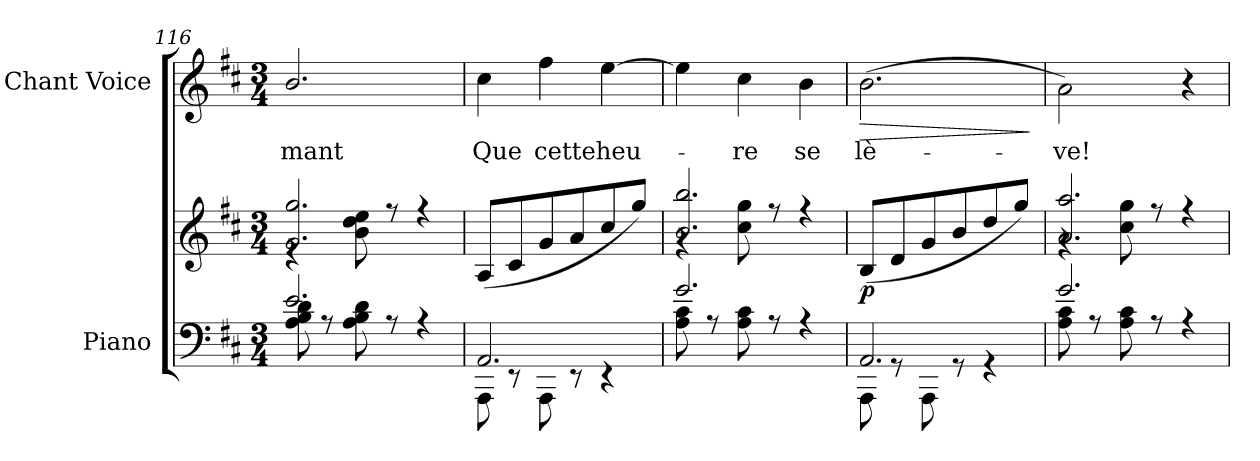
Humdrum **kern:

**kern	**kern	**dynam	**kern	**text	**dynam
*part2	*part2	*part2	*part1	*part1	*part1
*staff3	*staff2	*staff2/3	*staff1	*staff1	*staff1
*I"Piano	*	*	*I"Chant Voice	*	*
*I'Pno	*	*	*	*	*
*clefF4	*clefG2	*	*clefG2	*	*
*k[f#c#]	*k[f#c#]	*	*k[f#c#]	*	*
*M3/4	*M3/4	*	*M3/4	*	*
=116	=116	=116	=116	=116	=116
*^	*^	*	*	*	*
!	!	!	!	!	!	!LO:LY:b	!
2.e/	8A\ 8B\ 8d\	2.g/ 2.gg/	4re	.	2.b/	-mant	.
.	8rA	.	.	.	.	.	.
.	8A\ 8B\ 8d\	.	8b\ 8dd\ 8ee\	.	.	.	.
.	8rA	.	8rff	.	.	.	.
.	4rA	.	4rff	.	.	.	.
=117	=117	=117	=117	=117	=117	=117	=117
!	!	!	!	!LO:DY:b	!	!LO:LY:b	!
!	!	!	!	!LO:DY:n=1:b	!	!	!LO:DY:a
!	!	!	!	!	!	!	!LO:DY:n=1:a
*	*	*v	*v	*	*	*	*
2.AA/	8AAA:\	(<8A/L	other-dynamics f	4cc#\	Que	other-dynamics f
.	8rEE	8c#/	.	.	.	.
!	!	!	!	!	!LO:LY:b	!
.	8AAA\	8g/	.	4ff#\	cette	.
.	8rEE	8a/	.	.	.	.
!	!	!	!	!	!LO:LY:b	!
.	4rEE	8cc#/	.	[4ee\	heu-	.
.	.	8gg/J)	.	.	.	.
!!LO:LB:g=z
=118	=118	=118	=118	=118	=118	=118
*	*	*^	*	*	*	*
2.g/	8A\ 8c#\	2.b/ 2.bb/	4rg	.	4ee\]	.	.
.	8rA	.	.	.	.	.	.
!	!	!	!	!	!	!LO:LY:b	!
.	8A\ 8c#\	.	8cc#\ 8gg\	.	4cc#\	-re	.
.	8rA	.	8rff	.	.	.	.
!	!	!	!	!	!	!LO:LY:b	!
.	4rA	.	4rff	.	4b\	se	.
=119	=119	=119	=119	=119	=119	=119	=119
!	!	!	!	!LO:DY:b	!	!LO:LY:b	!LO:HP:b
*	*	*v	*v	*	*	*	*
2.AA/	8AAA:\	(<8B/L	p	(>2.b\	lè-	>
.	8rGG	8d/	.	.	.	.
.	8AAA\	8g/	.	.	.	.
.	8rGG	8b/	.	.	.	.
.	4rGG	8dd/	.	.	.	.
.	.	8gg/J)	.	.	.	.
*v	*v	*	*	*	*	*
.	.	.	.	.	]
=120	=120	=120	=120	=120	=120
*^	*^	*	*	*	*
!	!	!	!	!	!	!LO:LY:b	!
2.g/	8A\ 8c#\	2.a/ 2.aa/	4rg	.	2a\)	-ve!	.
.	8rA	.	.	.	.	.	.
.	8A\ 8c#\	.	8cc#\ 8gg\	.	.	.	.
.	8rA	.	8rff	.	.	.	.
.	4rA	.	4rff	.	4r	.	.
*v	*v	*	*	*	*	*	*
*	*v	*v	*	*	*	*
=	=	=	=	=	=
*-	*-	*-	*-	*-	*-
